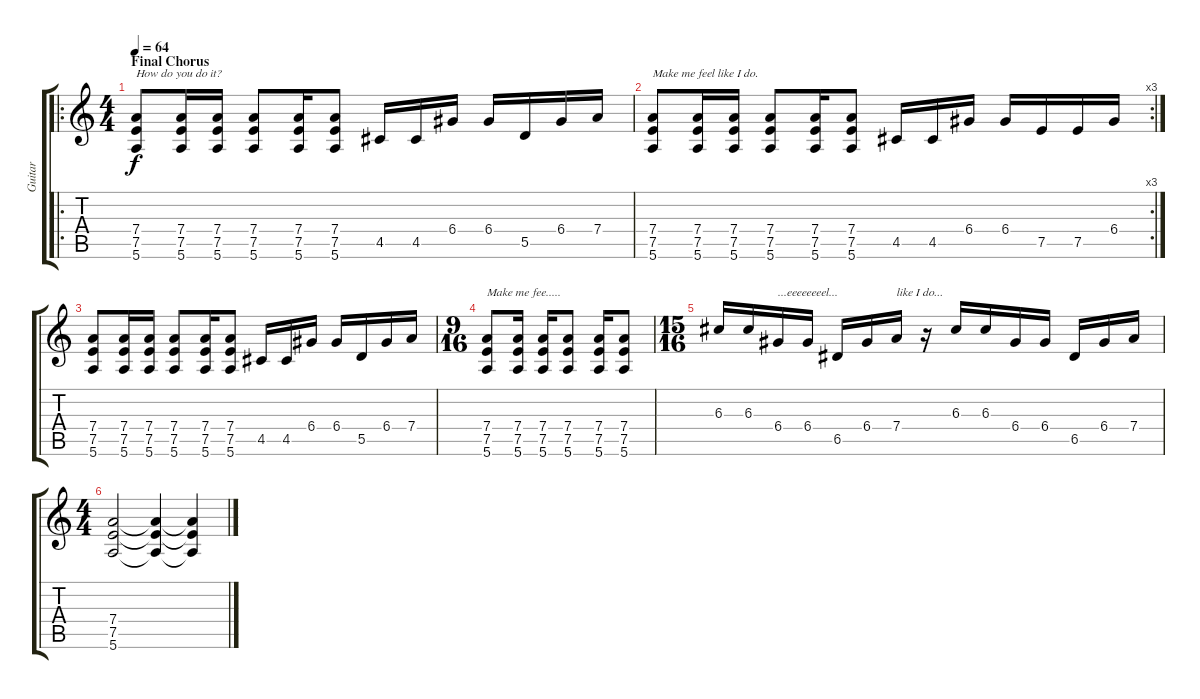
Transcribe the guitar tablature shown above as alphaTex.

\track ("Guitar" "Guitar") {instrument electricguitarjazz}
\staff {score tabs}
\tuning (E4 B3 G3 D3 A2 E2) {hide}
\ro
\ts (4 4)
\section ("" "Final Chorus")
\tempo 64
\clef g2
\ks c
(7.4 7.5 5.6).8{txt "How do you do it?" dy f} (7.4 7.5 5.6).16 (7.4 7.5 5.6).16 (7.4 7.5 5.6).8 (7.4 7.5 5.6).16 (7.4 7.5 5.6).8 4.5.16 4.5.16 6.4.16 6.4.16 5.5.16 6.4.16 7.4.16 |
\rc 3
(7.4 7.5 5.6).8{txt "Make me feel like I do."} (7.4 7.5 5.6).16 (7.4 7.5 5.6).16 (7.4 7.5 5.6).8 (7.4 7.5 5.6).16 (7.4 7.5 5.6).8 4.5.16 4.5.16 6.4.16 6.4.16 7.5.16 7.5.16 6.4.16 |
(7.4 7.5 5.6).8 (7.4 7.5 5.6).16 (7.4 7.5 5.6).16 (7.4 7.5 5.6).8 (7.4 7.5 5.6).16 (7.4 7.5 5.6).8 4.5.16 4.5.16 6.4.16 6.4.16 5.5.16 6.4.16 7.4.16 |
\ts (9 16)
(7.4 7.5 5.6).8{txt "Make me fee....."} (7.4 7.5 5.6).16 (7.4 7.5 5.6).16 (7.4 7.5 5.6).8 (7.4 7.5 5.6).16 (7.4 7.5 5.6).8 |
\ts (15 16)
6.3.16 6.3.16 6.4.16{txt "...eeeeeeeel..."} 6.4.16 6.5.16 6.4.16 7.4.16{txt "like I do..."} r.16 6.3.16 6.3.16 6.4.16 6.4.16 6.5.16 6.4.16 7.4.16 |
\ts (4 4)
(7.4 7.5 5.6).2 (7.4{t} 7.5{t} 5.6{t}).4 (7.4{t} 7.5{t} 5.6{t}).4
